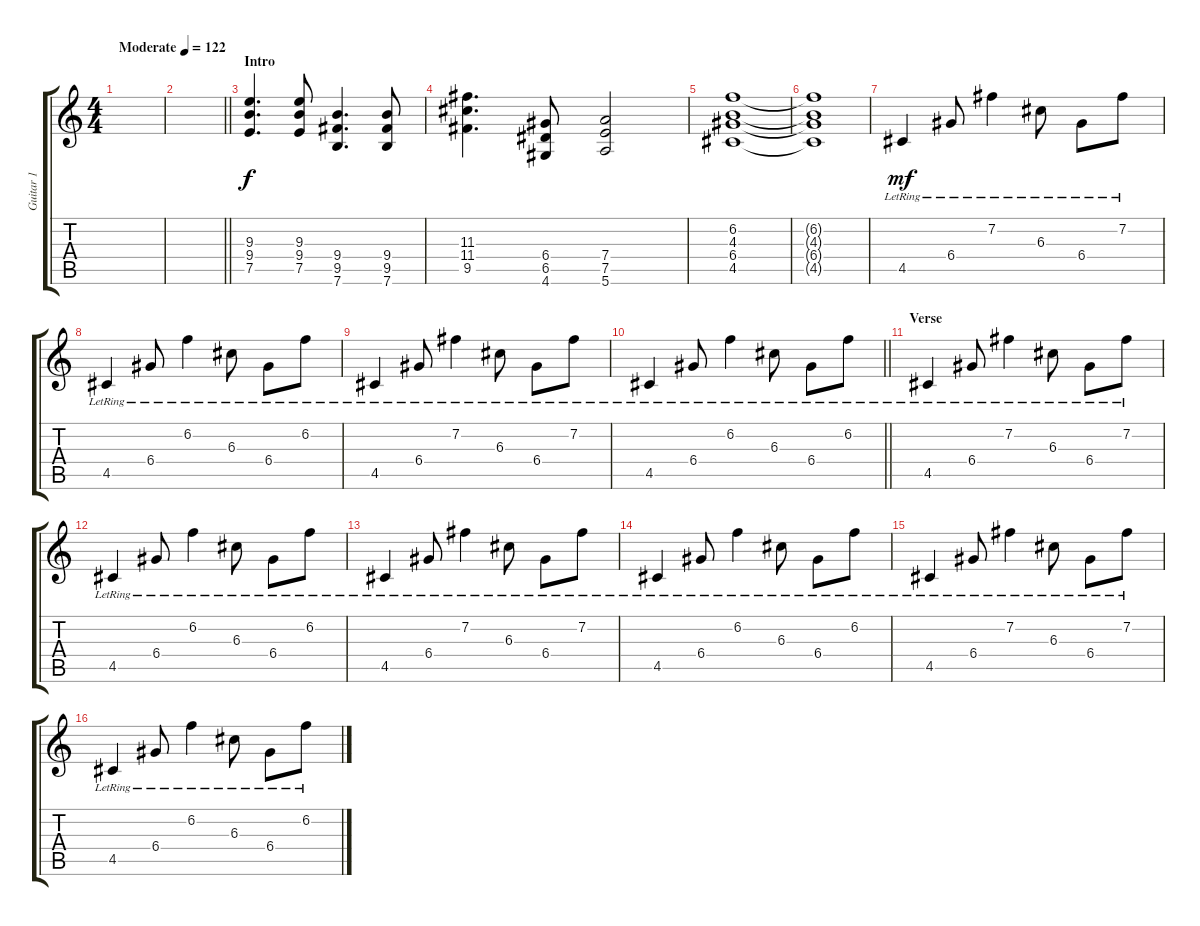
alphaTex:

\track ("Guitar 1" "Guitar 1") {instrument electricguitarjazz}
\staff {score tabs}
\tuning (E4 B3 G3 D3 A2 E2) {hide}
\ts (4 4)
\tempo (122 "Moderate")
\clef g2
\ks c
|
\barLineRight lightlight
|
\section ("" "Intro")
(9.3 9.4 7.5).4{d} (9.3 9.4 7.5).8 (9.4 9.5 7.6).4{d} (9.4 9.5 7.6).8 |
(11.3 11.4 9.5).4{d} (6.4 6.5 4.6).8 (7.4 7.5 5.6).2 |
(6.2 4.3 6.4 4.5).1 |
(6.2{t} 4.3{t} 6.4{t} 4.5{t}).1 |
4.5{lr}.4{dy mf} 6.4{lr}.8 7.2{lr}.4 6.3{lr}.8 6.4{lr}.8 7.2{lr}.8 |
4.5{lr}.4 6.4{lr}.8 6.2{lr}.4 6.3{lr}.8 6.4{lr}.8 6.2{lr}.8 |
4.5{lr}.4 6.4{lr}.8 7.2{lr}.4 6.3{lr}.8 6.4{lr}.8 7.2{lr}.8 |
\barLineRight lightlight
4.5{lr}.4 6.4{lr}.8 6.2{lr}.4 6.3{lr}.8 6.4{lr}.8 6.2{lr}.8 |
\section ("" "Verse")
4.5{lr}.4 6.4{lr}.8 7.2{lr}.4 6.3{lr}.8 6.4{lr}.8 7.2{lr}.8 |
4.5{lr}.4 6.4{lr}.8 6.2{lr}.4 6.3{lr}.8 6.4{lr}.8 6.2{lr}.8 |
4.5{lr}.4 6.4{lr}.8 7.2{lr}.4 6.3{lr}.8 6.4{lr}.8 7.2{lr}.8 |
4.5{lr}.4 6.4{lr}.8 6.2{lr}.4 6.3{lr}.8 6.4{lr}.8 6.2{lr}.8 |
4.5{lr}.4 6.4{lr}.8 7.2{lr}.4 6.3{lr}.8 6.4{lr}.8 7.2{lr}.8 |
4.5{lr}.4 6.4{lr}.8 6.2{lr}.4 6.3{lr}.8 6.4{lr}.8 6.2{lr}.8
